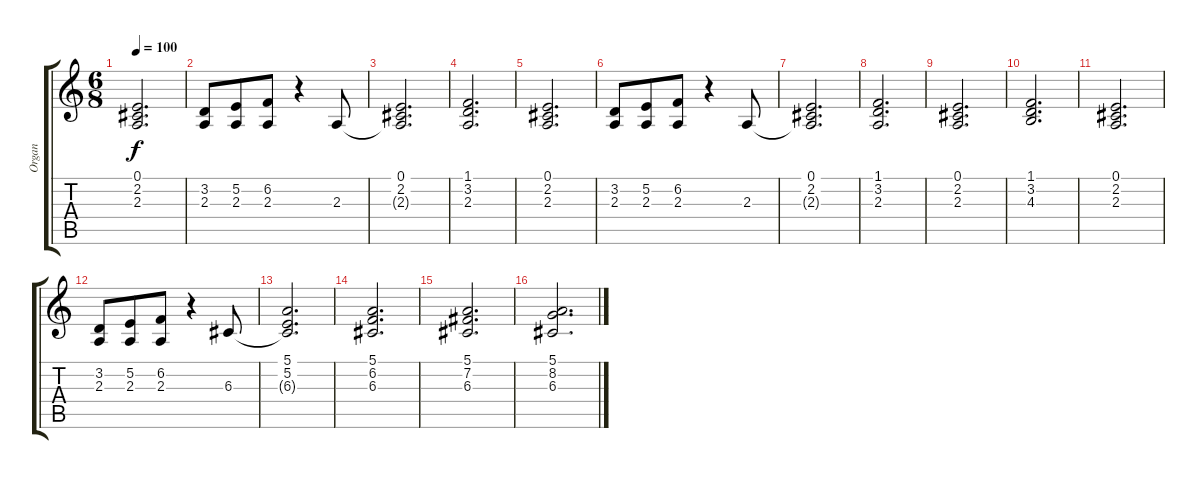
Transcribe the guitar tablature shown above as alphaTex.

\track ("Organ" "Organ") {instrument percussiveorgan}
\staff {score tabs}
\tuning (E4 B3 G3 D3 A2 E2) {hide}
\ts (6 8)
\tempo 100
\clef g2
\ks c
(0.1 2.2 2.3).2{d dy f} |
(3.2 2.3).8 (5.2 2.3).8 (6.2 2.3).8 r.4 2.3.8 |
(0.1 2.2 2.3{t}).2{d} |
(1.1 3.2 2.3).2{d} |
(0.1 2.2 2.3).2{d} |
(3.2 2.3).8 (5.2 2.3).8 (6.2 2.3).8 r.4 2.3.8 |
(0.1 2.2 2.3{t}).2{d} |
(1.1 3.2 2.3).2{d} |
(0.1 2.2 2.3).2{d} |
(1.1 3.2 4.3).2{d} |
(0.1 2.2 2.3).2{d} |
(3.2 2.3).8 (5.2 2.3).8 (6.2 2.3).8 r.4 6.3.8 |
(5.1 5.2 6.3{t}).2{d} |
(5.1 6.2 6.3).2{d} |
(5.1 7.2 6.3).2{d} |
(5.1 8.2 6.3).2{d}
